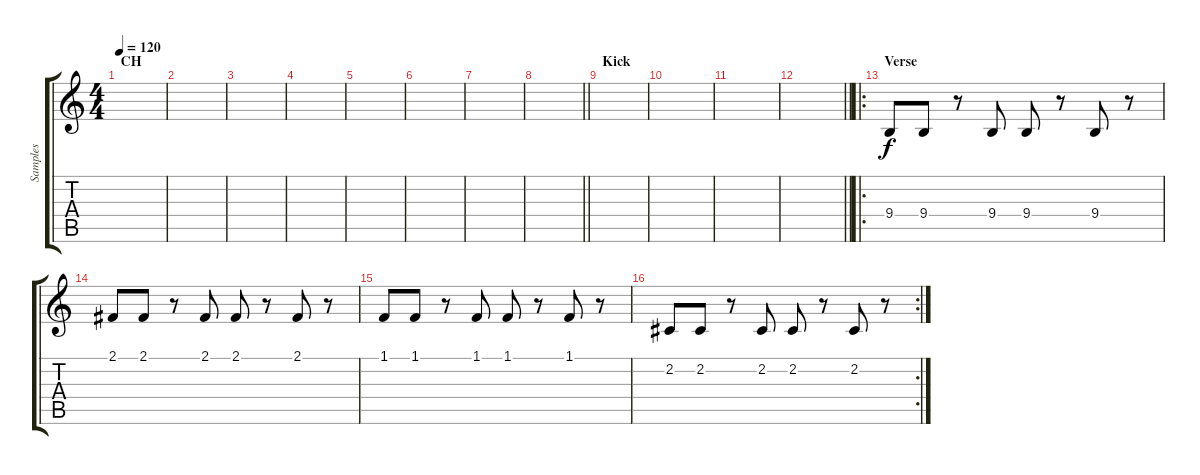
\track ("Samples" "Samples") {instrument lead2sawtooth}
\staff {score tabs}
\tuning (E4 B3 G3 D3 A2 E2) {hide}
\ts (4 4)
\section ("" "CH")
\tempo 120
\clef g2
\ks c
|
|
|
|
|
|
|
\barLineRight lightlight
|
\section ("" "Kick")
|
|
|
\barLineRight lightlight
|
\ro
\section ("" "Verse")
9.4.8{volume 13} 9.4.8 r.8 9.4.8 9.4.8 r.8 9.4.8 r.8 |
2.1.8 2.1.8 r.8 2.1.8 2.1.8 r.8 2.1.8 r.8 |
1.1.8 1.1.8 r.8 1.1.8 1.1.8 r.8 1.1.8 r.8 |
\rc 2
2.2.8 2.2.8 r.8 2.2.8 2.2.8 r.8 2.2.8 r.8
